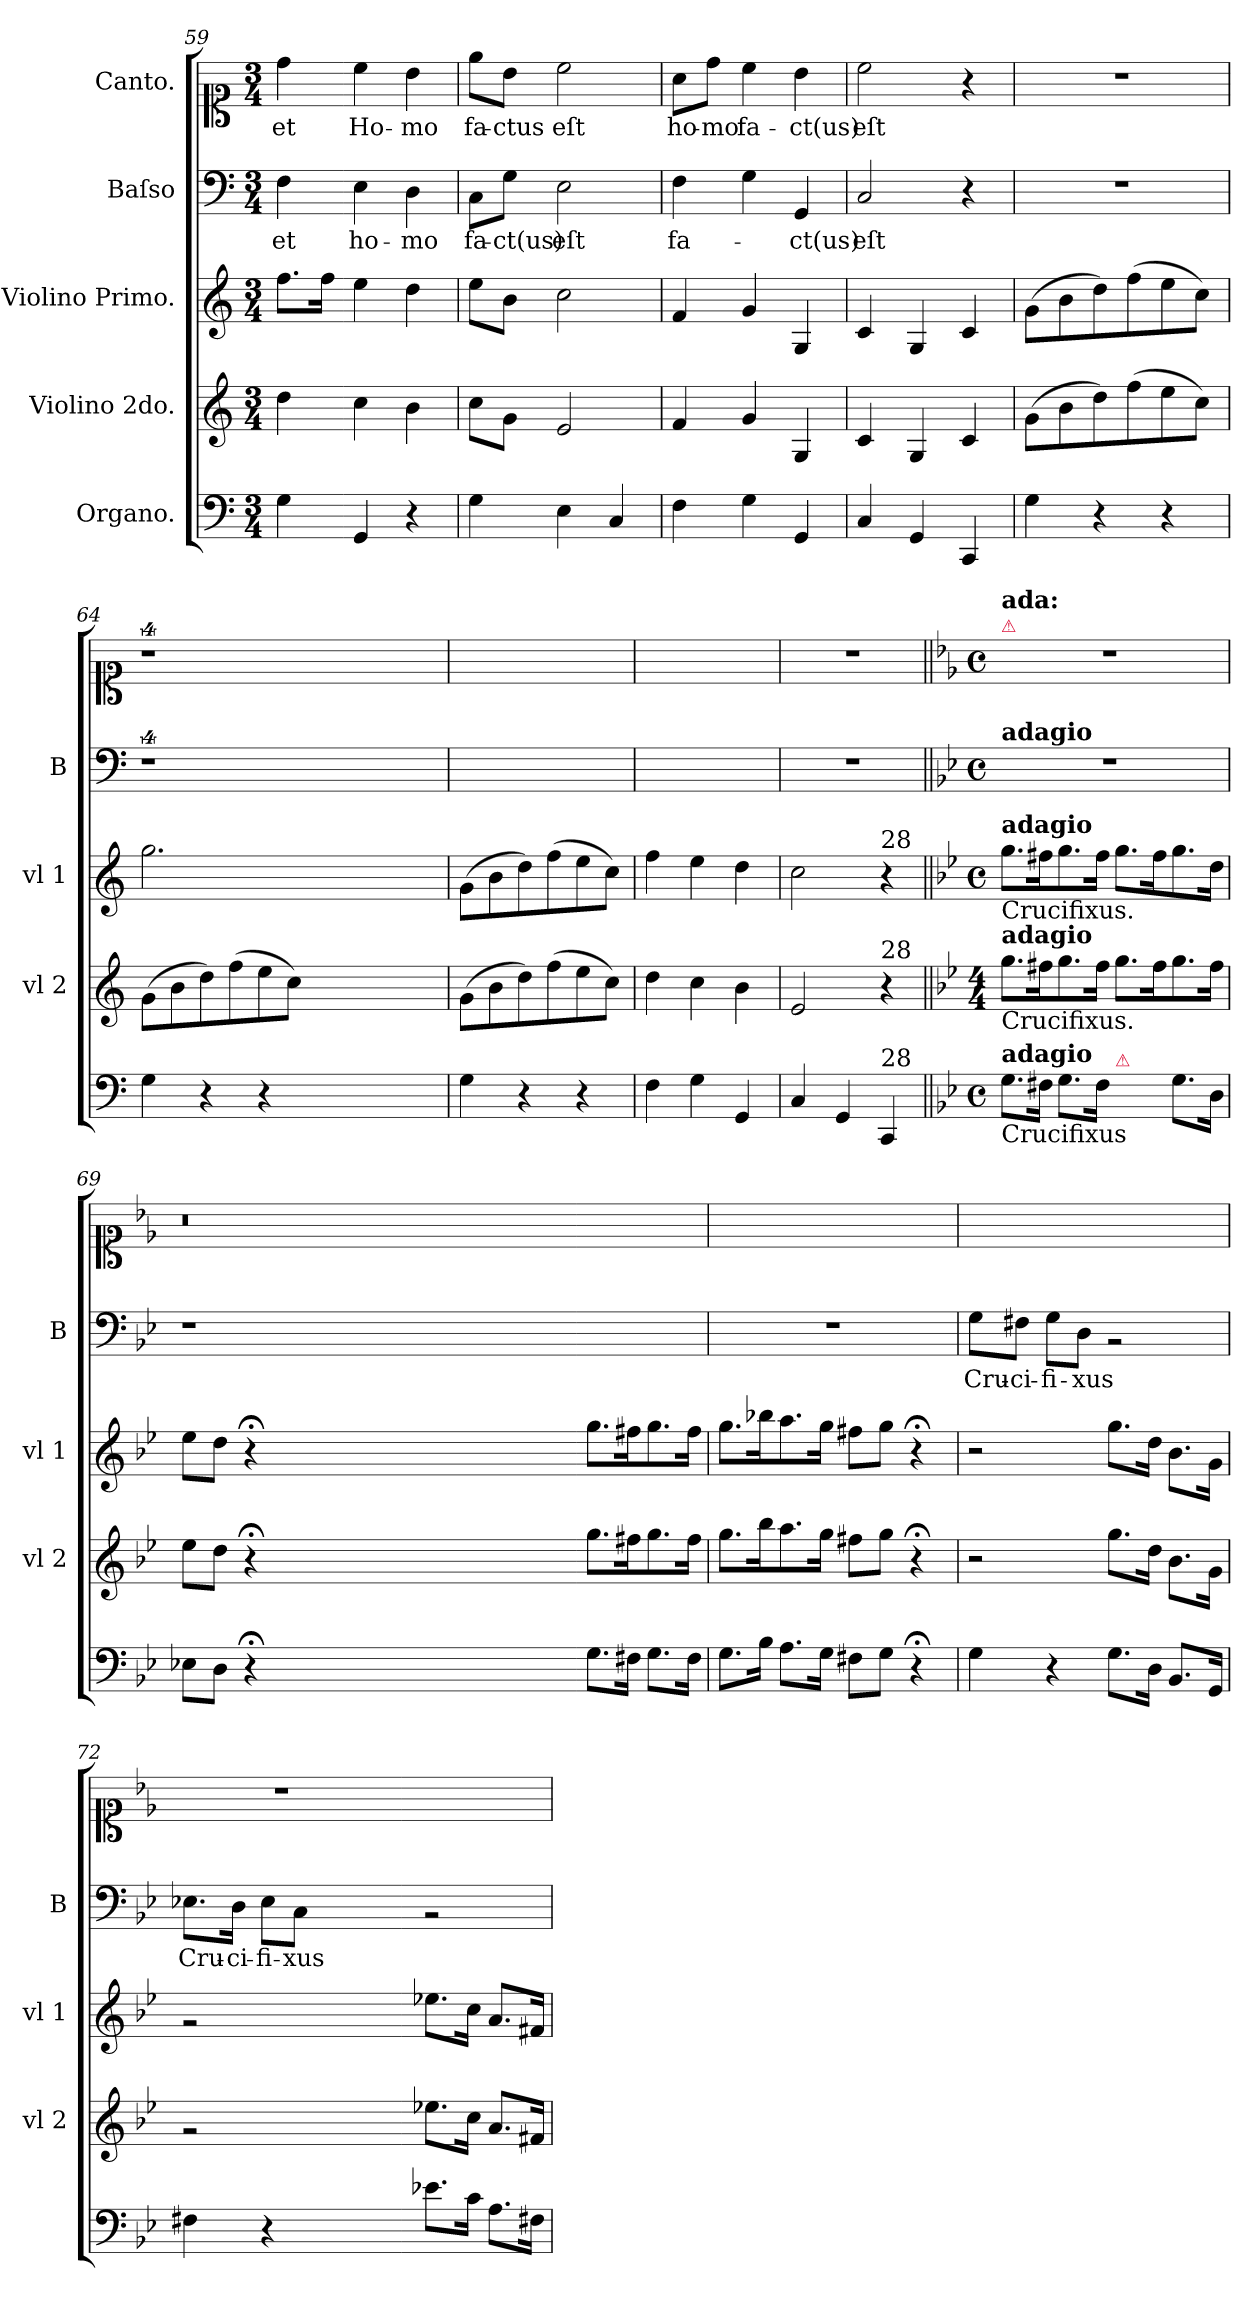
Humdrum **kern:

**kern	**kern	**kern	**kern	**text	**kern	**text
*part5	*part4	*part3	*part2	*part2	*part1	*part1
*staff5	*staff4	*staff3	*staff2	*staff2	*staff1	*staff1
*I"Organo.	*I"Violino 2do.	*I"Violino Primo.	*I"Baſso	*	*I"Canto.	*
*	*I'vl 2	*I'vl 1	*I'B	*	*	*
*clefF4	*clefG2	*clefG2	*clefF4	*	*clefC1	*
*k[]	*k[]	*k[]	*k[]	*	*k[]	*
*M3/4	*M3/4	*M3/4	*M3/4	*	*M3/4	*
=59	=59	=59	=59	=59	=59	=59
!	!	!	!	!	!	!LO:LY:i
4G\	4dd\	8.ff\L	4F\	et	4dd\	et
.	.	16ff\Jk	.	.	.	.
=-	=-	=-	=-	=-	=-	=-
!	!	!	!	!	!	!LO:LY:i
4GG/	4cc\	4ee\	4E\	ho-	4cc\	Ho-
!	!	!	!	!	!	!LO:LY:i
4r	4b\	4dd\	4D\	-mo	4b\	-mo
=60	=60	=60	=60	=60	=60	=60
!	!	!	!	!	!	!LO:LY:i
4G\	8cc\L	8ee\L	8C\L	fa-	8ee\L	fa-
!	!	!	!	!	!	!LO:LY:i
.	8g\J	8b\J	8G\J	-ct(us)	8b\J	-ctus
!	!	!	!	!	!	!LO:LY:i
4E\	2e/	2cc\	2E\	eſt	2cc\	eſt
4C/	.	.	.	.	.	.
=61	=61	=61	=61	=61	=61	=61
4F\	4f/	4f/	4F\	fa-	8a\L	ho-
.	.	.	.	.	8dd\J	-mo
4G\	4g/	4g/	4G\	.	4cc\	fa-
4GG/	4G/	4G/	4GG/	-ct(us)	4b\	-ct(us)
=62	=62	=62	=62	=62	=62	=62
4C/	4c/	4c/	2C/	eſt	2cc\	eſt
4GG/	4G/	4G/	.	.	.	.
4CC/	4c/	4c/	4r	.	4r	.
=63	=63	=63	=63	=63	=63	=63
4G\	(8g\L	(8g\L	2.r	.	2.r	.
.	8b\	8b\	.	.	.	.
4r	8dd\)	8dd\)	.	.	.	.
.	(8ff\	(8ff\	.	.	.	.
4r	8ee\	8ee\	.	.	.	.
.	8cc\J)	8cc\J)	.	.	.	.
=64	=64	=64	=64	=64	=64	=64
4G\	(8g\L	2.gg\	4%9r	.	4%9r	.
.	8b\	.	.	.	.	.
4r	8dd\)	.	.	.	.	.
.	(8ff\	.	.	.	.	.
4r	8ee\	.	.	.	.	.
.	8cc\J)	.	.	.	.	.
1.ryy	1.ryy	1.ryy	.	.	.	.
=65	=65	=65	=65	=65	=65	=65
4G\	(8g\L	(8g\L	2.ryy	.	2.ryy	.
.	8b\	8b\	.	.	.	.
4r	8dd\)	8dd\)	.	.	.	.
.	(8ff\	(8ff\	.	.	.	.
4r	8ee\	8ee\	.	.	.	.
.	8cc\J)	8cc\J)	.	.	.	.
=66	=66	=66	=66	=66	=66	=66
4F\	4dd\	4ff\	2.ryy	.	2.ryy	.
4G\	4cc\	4ee\	.	.	.	.
4GG/	4b\	4dd\	.	.	.	.
=67	=67	=67	=67	=67	=67	=67
4C/	2e/	2cc\	2.r	.	2.r	.
4GG/	.	.	.	.	.	.
!	!	!LO:TX:a:t=28	!	!	!	!
!	!LO:TX:a:t=28	!	!	!	!	!
!LO:TX:a:t=28	!	!	!	!	!	!
4CC/	4r	4r	.	.	.	.
=68||	=68||	=68||	=68||	=68||	=68||	=68||
*k[b-e-]	*k[b-e-]	*k[b-e-]	*k[b-e-]	*	*k[b-e-]	*
*M4/4	*M4/4	*M4/4	*M4/4	*	*M4/4	*
*met(c)	*	*met(c)	*met(c)	*	*met(c)	*
!	!	!	!	!	!LO:TX:a:color=crimson:t=⚠	!
!	!	!	!	!	!LO:TX:a:B:t=ada&colon;	!
!	!	!	!LO:TX:a:B:t=adagio	!	!	!
!	!	!LO:TX:b:t=Crucifixus.	!	!	!	!
!	!	!LO:TX:a:B:t=adagio	!	!	!	!
!	!LO:TX:b:t=Crucifixus.	!	!	!	!	!
!	!LO:TX:a:B:t=adagio	!	!	!	!	!
!LO:TX:b:t=Crucifixus	!	!	!	!	!	!
!LO:TX:a:B:t=adagio	!	!	!	!	!	!
8.G\L	8.gg\L	8.gg\L	1r	.	1r	.
16F#X\Jk	16ff#X\K	16ff#X\K	.	.	.	.
8.G\L	8.gg\	8.gg\	.	.	.	.
16F#\Jk	16ff#\Jk	16ff#\Jk	.	.	.	.
!LO:TX:a:color=crimson:t=⚠	!	!	!	!	!	!
4ryy	8.gg\L	8.gg\L	.	.	.	.
.	16ff#\K	16ff#\K	.	.	.	.
8.G\L	8.gg\	8.gg\	.	.	.	.
16D\Jk	16ff#\Jk	16dd\Jk	.	.	.	.
=69	=69	=69	=69	=69	=69	=69
8E-X\L	8ee-\L	8ee-\L	1r	.	0.r	.
8D\J	8dd\J	8dd\J	.	.	.	.
4r;<	4r;<	4r;<	.	.	.	.
0ryy	0ryy	0ryy	.	.	.	.
.	.	.	0ryy	.	.	.
2ryy	2ryy	2ryy	.	.	.	.
=-	=-	=-	=-	=-	=-	=-
8.G\L	8.gg\L	8.gg\L	2ryy	.	2ryy	.
16F#X\Jk	16ff#X\K	16ff#X\K	.	.	.	.
8.G\L	8.gg\	8.gg\	.	.	.	.
16F#\Jk	16ff#\Jk	16ff#\Jk	.	.	.	.
=70	=70	=70	=70	=70	=70	=70
8.G\L	8.gg\L	8.gg\L	1r	.	1ryy	.
16B-\Jk	16bb-\K	16bb-X\K	.	.	.	.
8.A\L	8.aa\	8.aa\	.	.	.	.
16G\Jk	16gg\Jk	16gg\Jk	.	.	.	.
8F#X\L	8ff#X\L	8ff#X\L	.	.	.	.
8G\J	8gg\J	8gg\J	.	.	.	.
4r;<	4r;<	4r;<	.	.	.	.
=71	=71	=71	=71	=71	=71	=71
4G\	2r	2r	8G\L	Cru-	1ryy	.
.	.	.	8F#X\J	-ci-	.	.
4r	.	.	8G\L	-fi-	.	.
.	.	.	8D\J	-xus	.	.
8.G\L	8.gg\L	8.gg\L	2rBB	.	.	.
16D\Jk	16dd\Jk	16dd\Jk	.	.	.	.
8.BB-/L	8.b-\L	8.b-\L	.	.	.	.
16GG/Jk	16g\Jk	16g\Jk	.	.	.	.
=72	=72	=72	=72	=72	=72	=72
!	!	!	!	!LO:LY:i	!	!
4F#X\	2rg	2rg	8.E-X\L	Cru-	1r	.
!	!	!	!	!LO:LY:i	!	!
.	.	.	16D\Jk	-ci-	.	.
!	!	!	!	!LO:LY:i	!	!
4r	.	.	8E-\L	-fi-	.	.
!	!	!	!	!LO:LY:i	!	!
.	.	.	8C\J	-xus	.	.
2ryy	2ryy	2ryy	2ryy	.	.	.
=-	=-	=-	=-	=-	=-	=-
8.e-X\L	8.ee-X\L	8.ee-X\L	2rBB	.	2ryy	.
16c\Jk	16cc\Jk	16cc\Jk	.	.	.	.
8.A\L	8.a/L	8.a/L	.	.	.	.
16F#X\Jk	16f#X/Jk	16f#X/Jk	.	.	.	.
=	=	=	=	=	=	=
*-	*-	*-	*-	*-	*-	*-
